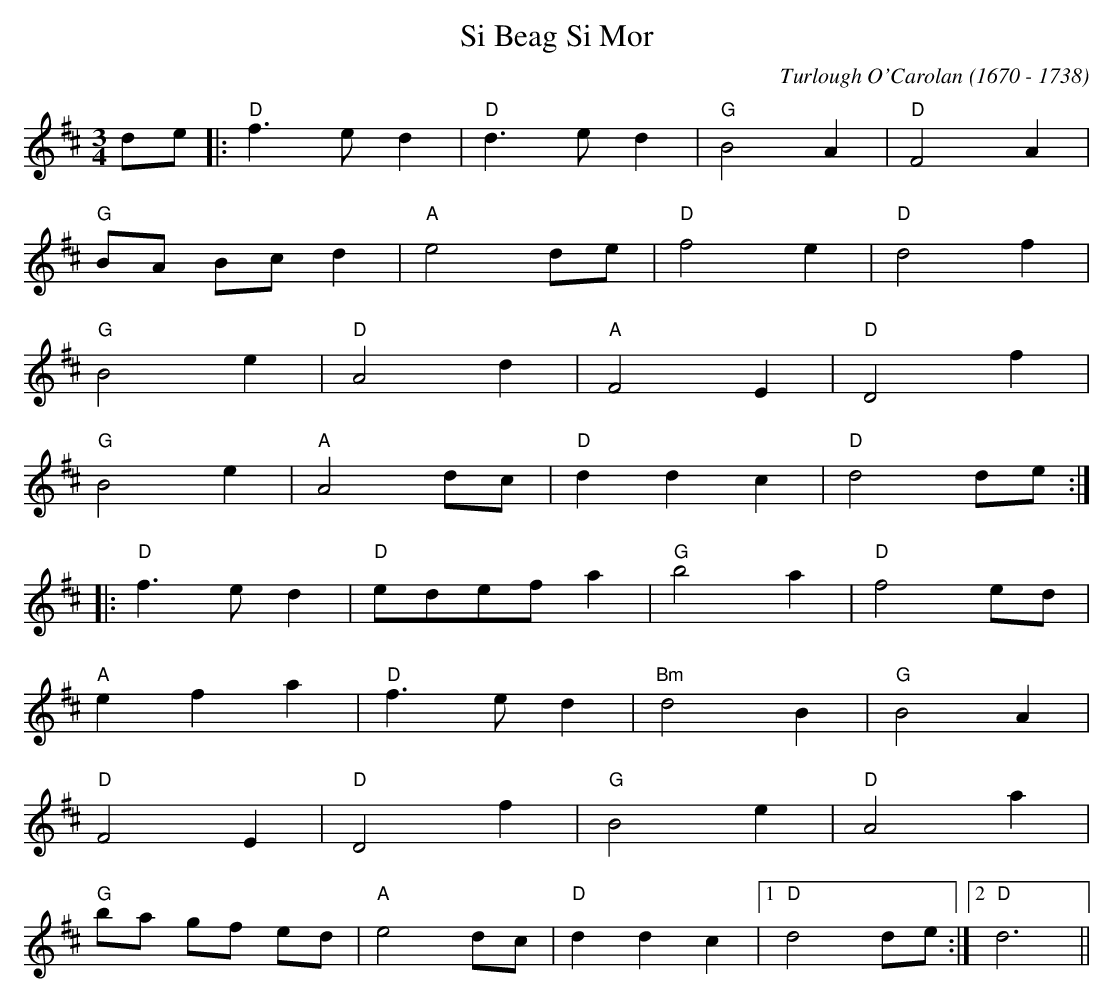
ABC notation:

X:1
T: Si Beag Si Mor
C: Turlough O'Carolan (1670 - 1738)
M: 3/4
L: 1/8
K: D major treble
de |: "D" f3 e d2  | "D" d3 e d2 | "G" B4 A2 | "D" F4 A2  |
      "G" BA Bc d2 | "A" e4 de   | "D" f4 e2 | "D" d4 f2  |
      "G" B4 e2    | "D" A4 d2   | "A" F4 E2 | "D" D4 f2  |
      "G" B4 e2    | "A" A4 dc   | "D" d2 d2 c2 | "D" d4 de :|
|:    "D" f3 e d2  | "D" edef a2 | "G" b4 a2  | "D" f4 ed |
      "A" e2 f2 a2 | "D" f3 e d2 | "Bm" d4 B2 | "G" B4 A2 |
      "D" F4 E2    | "D" D4 f2   | "G" B4 e2  | "D" A4 a2 |
      "G" ba gf ed | "A" e4 dc   | "D" d2 d2 c2 | [1 "D" d4 de :| [2 "D" d6 ||
